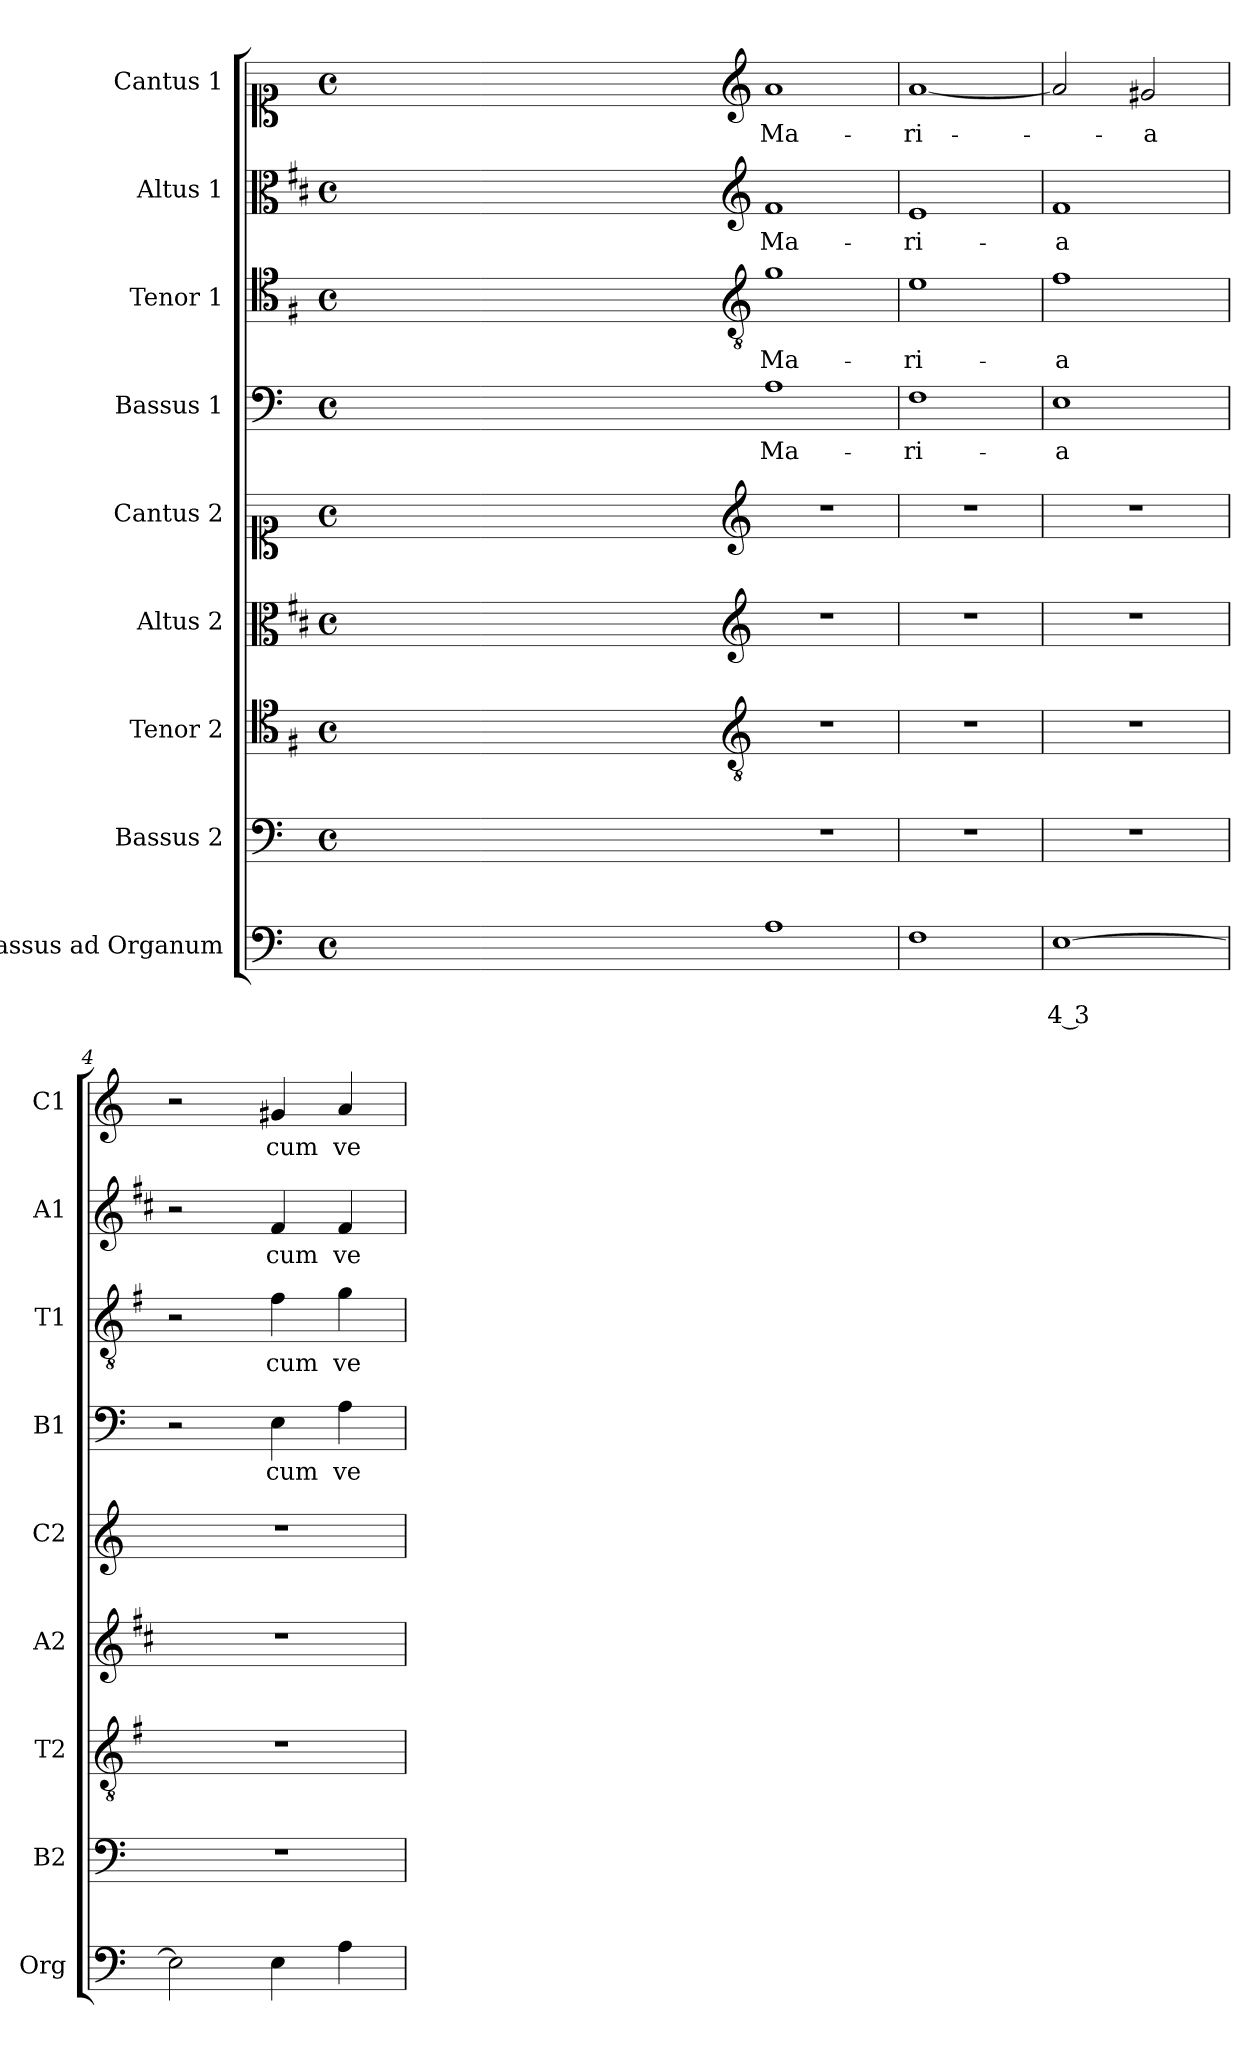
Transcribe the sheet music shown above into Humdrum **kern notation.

**kern	**text	**text	**kern	**kern	**kern	**kern	**kern	**text	**kern	**text	**kern	**text	**kern	**text
*part9	*part9	*part9	*part8	*part7	*part6	*part5	*part4	*part4	*part3	*part3	*part2	*part2	*part1	*part1
*staff9	*staff9	*staff9	*staff8	*staff7	*staff6	*staff5	*staff4	*staff4	*staff3	*staff3	*staff2	*staff2	*staff1	*staff1
*I"Bassus ad Organum	*	*	*I"Bassus 2	*I"Tenor 2	*I"Altus 2	*I"Cantus 2	*I"Bassus 1	*	*I"Tenor 1	*	*I"Altus 1	*	*I"Cantus 1	*
*I'Org	*	*	*I'B2	*I'T2	*I'A2	*I'C2	*I'B1	*	*I'T1	*	*I'A1	*	*I'C1	*
*clefF4	*	*	*clefF4	*clefC4	*clefC3	*clefC1	*clefF4	*	*clefC4	*	*clefC3	*	*clefC1	*
*	*	*	*	*ITrd4c7	*ITrd1c2	*	*	*	*ITrd4c7	*	*ITrd1c2	*	*	*
*k[]	*	*	*k[]	*k[]	*k[]	*k[]	*k[]	*	*k[]	*	*k[]	*	*k[]	*
*C:	*	*	*C:	*C:	*C:	*C:	*C:	*	*C:	*	*C:	*	*C:	*
*M4/4	*	*	*M4/4	*M4/4	*M4/4	*M4/4	*M4/4	*	*M4/4	*	*M4/4	*	*M4/4	*
*met(c)	*	*	*met(c)	*met(c)	*met(c)	*met(c)	*met(c)	*	*met(c)	*	*met(c)	*	*met(c)	*
=	=	=	=	=	=	=	=	=	=	=	=	=	=	=
1ryy	.	.	1ryy	1ryy	1ryy	1ryy	1ryy	.	1ryy	.	1ryy	.	1ryy	.
=1X-	=1X-	=1X-	=1X-	=1X-	=1X-	=1X-	=1X-	=1X-	=1X-	=1X-	=1X-	=1X-	=1X-	=1X-
4ryy	.	.	4ryy	4ryy	4ryy	4ryy	4ryy	.	4ryy	.	4ryy	.	4ryy	.
4ryy	.	.	4ryy	4ryy	4ryy	4ryy	4ryy	.	4ryy	.	4ryy	.	4ryy	.
4ryy	.	.	4ryy	4ryy	4ryy	4ryy	4ryy	.	4ryy	.	4ryy	.	4ryy	.
4ryy	.	.	4ryy	4ryy	4ryy	4ryy	4ryy	.	4ryy	.	4ryy	.	4ryy	.
=1-	=1-	=1-	=1-	=1-	=1-	=1-	=1-	=1-	=1-	=1-	=1-	=1-	=1-	=1-
*	*	*	*	*clefGv2	*clefG2	*clefG2	*	*	*clefGv2	*	*clefG2	*	*clefG2	*
!	!	!	!	!	!	!	!	!LO:LY:b	!	!LO:LY:b	!	!LO:LY:b	!	!LO:LY:b
1A	.	.	1r	1r	1r	1r	1A	Ma-	1c	Ma-	1e	Ma-	1a	Ma-
=2	=2	=2	=2	=2	=2	=2	=2	=2	=2	=2	=2	=2	=2	=2
!	!	!	!	!	!	!	!	!LO:LY:b	!	!LO:LY:b	!	!LO:LY:b	!	!LO:LY:b
1F	.	.	1r	1r	1r	1r	1F	-ri-	1A	-ri-	1d	-ri-	[1a	-ri-
=3	=3	=3	=3	=3	=3	=3	=3	=3	=3	=3	=3	=3	=3	=3
!	!	!LO:LY:b	!	!	!	!	!	!LO:LY:b	!	!LO:LY:b	!	!LO:LY:b	!	!
[1E	.	4 3	1r	1r	1r	1r	1E	-a	1B	-a	1e	-a	2a/]	.
!	!	!	!	!	!	!	!	!	!	!	!	!	!	!LO:LY:b
.	.	.	.	.	.	.	.	.	.	.	.	.	2g#X/	-a
=4	=4	=4	=4	=4	=4	=4	=4	=4	=4	=4	=4	=4	=4	=4
2E\]	.	.	1r	1r	1r	1r	2r	.	2r	.	2r	.	2r	.
!	!	!	!	!	!	!	!	!LO:LY:b	!	!LO:LY:b	!	!LO:LY:b	!	!LO:LY:b
4E\	.	.	.	.	.	.	4E\	cum	4B\	cum	4e/	cum	4g#X/	cum
!	!	!	!	!	!	!	!	!LO:LY:b	!	!LO:LY:b	!	!LO:LY:b	!	!LO:LY:b
4A\	.	.	.	.	.	.	4A\	ve-	4c\	ve-	4e/	ve-	4a/	ve-
=	=	=	=	=	=	=	=	=	=	=	=	=	=	=
*-	*-	*-	*-	*-	*-	*-	*-	*-	*-	*-	*-	*-	*-	*-
